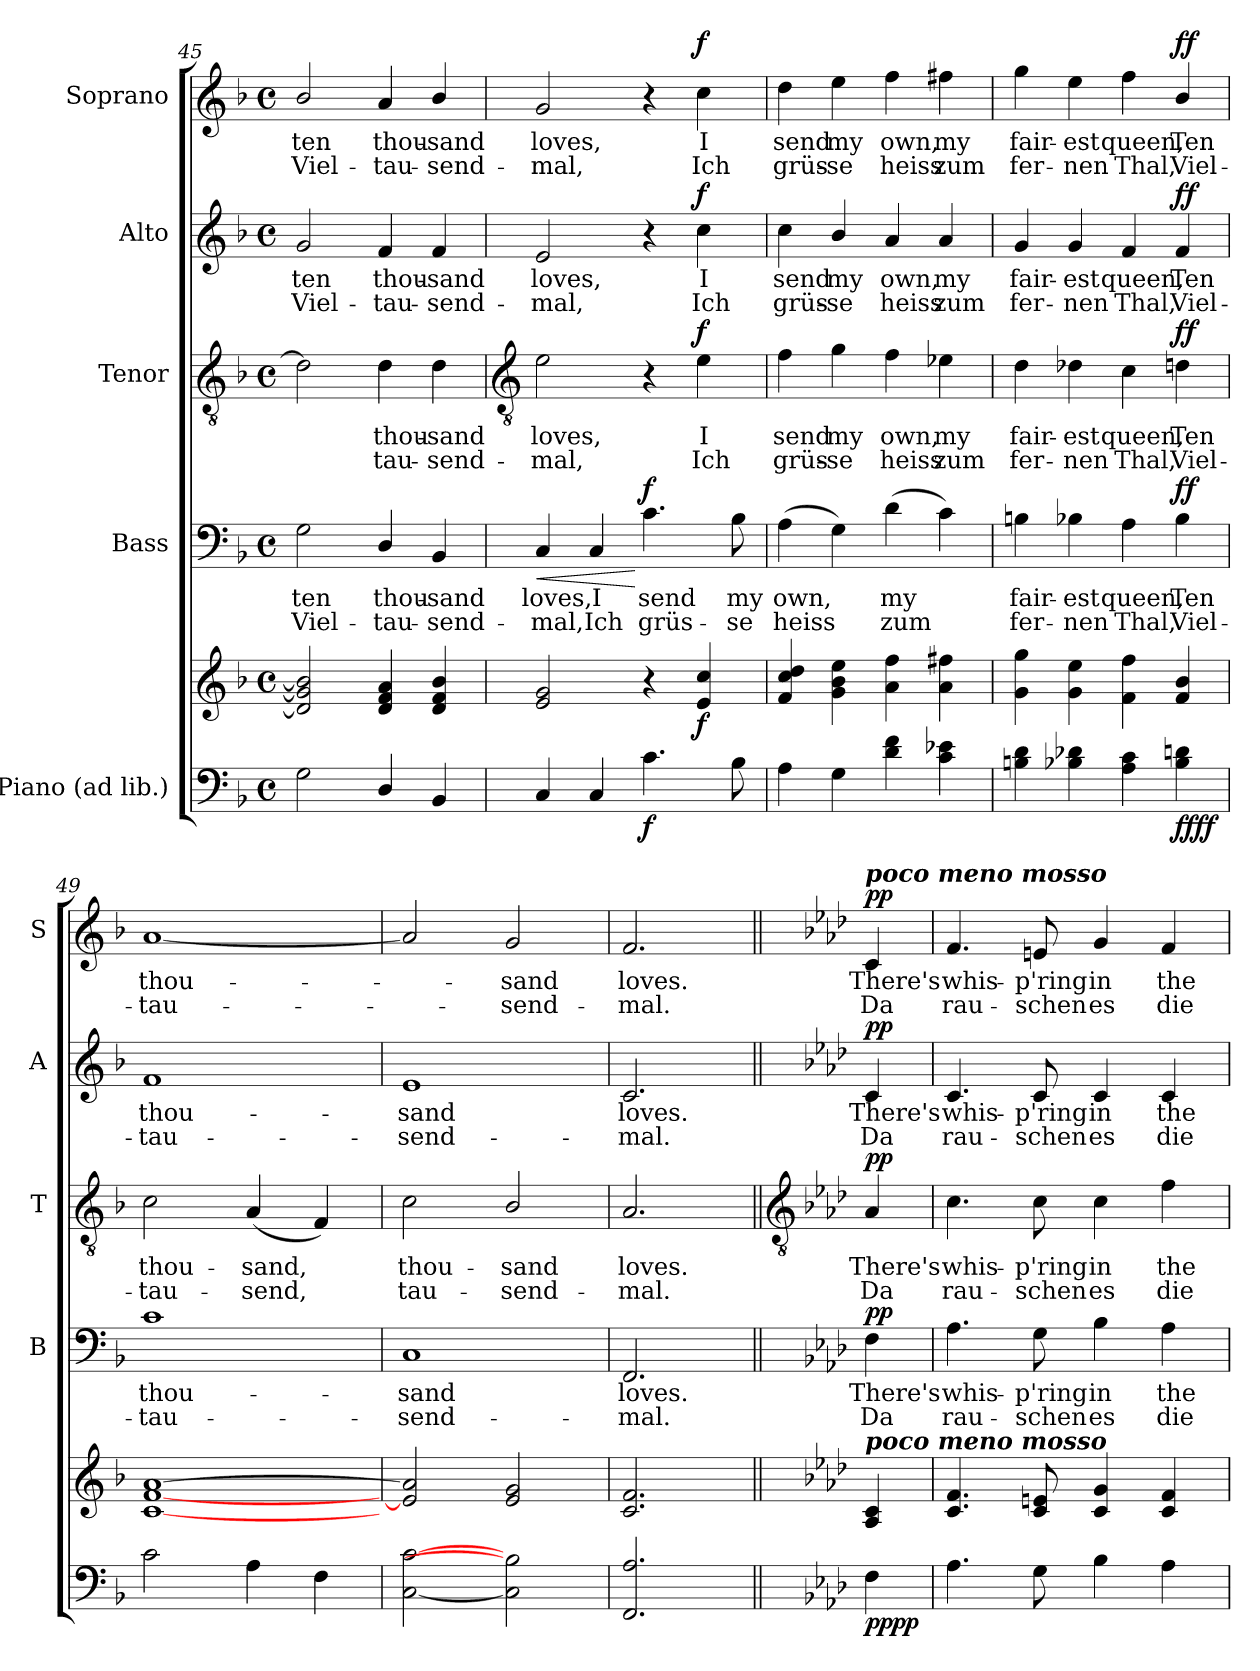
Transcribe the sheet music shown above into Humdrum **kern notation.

**kern	**kern	**dynam	**kern	**text	**text	**dynam	**kern	**text	**text	**dynam	**kern	**text	**text	**dynam	**kern	**text	**text	**dynam
*part5	*part5	*part5	*part4	*part4	*part4	*part4	*part3	*part3	*part3	*part3	*part2	*part2	*part2	*part2	*part1	*part1	*part1	*part1
*staff6	*staff5	*staff5/6	*staff4	*staff4	*staff4	*staff4	*staff3	*staff3	*staff3	*staff3	*staff2	*staff2	*staff2	*staff2	*staff1	*staff1	*staff1	*staff1
*I"Piano (ad lib.)	*	*	*I"Bass	*	*	*	*I"Tenor	*	*	*	*I"Alto	*	*	*	*I"Soprano	*	*	*
*	*	*	*I'B	*	*	*	*I'T	*	*	*	*I'A	*	*	*	*I'S	*	*	*
*clefF4	*clefG2	*	*clefF4	*	*	*	*clefGv2	*	*	*	*clefG2	*	*	*	*clefG2	*	*	*
*k[b-]	*k[b-]	*	*k[b-]	*	*	*	*k[b-]	*	*	*	*k[b-]	*	*	*	*k[b-]	*	*	*
*F:	*F:	*	*F:	*	*	*	*F:	*	*	*	*F:	*	*	*	*F:	*	*	*
*M4/4	*M4/4	*	*M4/4	*	*	*	*M4/4	*	*	*	*M4/4	*	*	*	*M4/4	*	*	*
*met(c)	*met(c)	*	*met(c)	*	*	*	*met(c)	*	*	*	*met(c)	*	*	*	*met(c)	*	*	*
=45	=45	=45	=45	=45	=45	=45	=45	=45	=45	=45	=45	=45	=45	=45	=45	=45	=45	=45
*	*^	*	*	*	*	*	*	*	*	*	*	*	*	*	*	*	*	*
!	!	!	!	!	!LO:LY:b	!LO:LY:b	!	!	!	!	!	!	!LO:LY:b	!LO:LY:b	!	!	!LO:LY:b	!LO:LY:b	!
2G	2d/] 2g/] 2b-/]	1ryy	.	2G	ten	Viel-	.	2d]	.	.	.	2g	ten	Viel-	.	2b-/	ten	Viel-	.
!	!	!	!	!	!LO:LY:b	!LO:LY:b	!	!	!LO:LY:b	!LO:LY:b	!	!	!LO:LY:b	!LO:LY:b	!	!	!LO:LY:b	!LO:LY:b	!
4D/	4d/ 4f/ 4a/	.	.	4D/	-thou-	-tau-	.	4d	thou-	-tau-	.	4f	-thou-	-tau-	.	4a	-thou-	-tau-	.
!	!	!	!	!	!LO:LY:b	!LO:LY:b	!	!	!LO:LY:b	!LO:LY:b	!	!	!LO:LY:b	!LO:LY:b	!	!	!LO:LY:b	!LO:LY:b	!
4BB-	4d/ 4f/ 4b-/	.	.	4BB-	-sand	send-	.	4d	-sand	send-	.	4f	-sand	send-	.	4b-/	-sand	send-	.
*	*v	*v	*	*	*	*	*	*	*	*	*	*	*	*	*	*	*	*	*
!!LO:LB:g=z
=46	=46	=46	=46	=46	=46	=46	=46	=46	=46	=46	=46	=46	=46	=46	=46	=46	=46	=46
*	*	*	*	*	*	*	*clefGv2	*	*	*	*	*	*	*	*	*	*	*
!	!	!	!	!LO:LY:b	!LO:LY:b	!LO:HP:b	!	!LO:LY:b	!LO:LY:b	!	!	!LO:LY:b	!LO:LY:b	!	!	!LO:LY:b	!LO:LY:b	!
4C	2e 2g	.	4C	-loves,	mal,	<	2e	-loves,	mal,	.	2e	-loves,	mal,	.	2g	-loves,	mal,	.
!	!	!	!	!LO:LY:b	!LO:LY:b	!	!	!	!	!	!	!	!	!	!	!	!	!
4C	.	.	4C	I	Ich	.	.	.	.	.	.	.	.	.	.	.	.	.
!	!	!LO:DY:b=2	!	!LO:LY:b	!LO:LY:b	!LO:DY:n=1:b	!	!	!	!	!	!	!	!	!	!	!	!
4.c	4r	f	4.c	send	grüs-	[ f	4r	.	.	.	4r	.	.	.	4r	.	.	.
!	!	!LO:DY:b	!	!	!	!	!	!LO:LY:b	!LO:LY:b	!LO:DY:b	!	!LO:LY:b	!LO:LY:b	!LO:DY:b	!	!LO:LY:b	!LO:LY:b	!LO:DY:b
.	4e 4cc	f	.	.	.	.	4e	I	Ich	f	4cc	I	Ich	f	4cc	I	Ich	f
!	!	!	!	!LO:LY:b	!LO:LY:b	!	!	!	!	!	!	!	!	!	!	!	!	!
8B-	.	.	8B-	-my	se	.	.	.	.	.	.	.	.	.	.	.	.	.
=47	=47	=47	=47	=47	=47	=47	=47	=47	=47	=47	=47	=47	=47	=47	=47	=47	=47	=47
!	!	!	!	!LO:LY:b	!LO:LY:b	!	!	!LO:LY:b	!LO:LY:b	!	!	!LO:LY:b	!LO:LY:b	!	!	!LO:LY:b	!LO:LY:b	!
4A	4f 4cc 4dd	.	(>4A	own,	heiss	.	4f	send	grüs-	.	4cc	send	grüs-	.	4dd	send	grüs-	.
!	!	!	!	!	!	!	!	!LO:LY:b	!LO:LY:b	!	!	!LO:LY:b	!LO:LY:b	!	!	!LO:LY:b	!LO:LY:b	!
4G	4g 4b- 4ee	.	4G)	.	.	.	4g	-my	se	.	4b-/	-my	se	.	4ee	-my	se	.
!	!	!	!	!LO:LY:b	!LO:LY:b	!	!	!LO:LY:b	!LO:LY:b	!	!	!LO:LY:b	!LO:LY:b	!	!	!LO:LY:b	!LO:LY:b	!
4d 4f	4a 4ff	.	(>4d	my	zum	.	4f	own,	heiss	.	4a	own,	heiss	.	4ff	own,	heiss	.
!	!	!	!	!	!	!	!	!LO:LY:b	!LO:LY:b	!	!	!LO:LY:b	!LO:LY:b	!	!	!LO:LY:b	!LO:LY:b	!
4c 4e-X	4a 4ff#X	.	4c)	.	.	.	4e-X	my	zum	.	4a	my	zum	.	4ff#X	my	zum	.
=48	=48	=48	=48	=48	=48	=48	=48	=48	=48	=48	=48	=48	=48	=48	=48	=48	=48	=48
!	!	!	!	!LO:LY:b	!LO:LY:b	!	!	!LO:LY:b	!LO:LY:b	!	!	!LO:LY:b	!LO:LY:b	!	!	!LO:LY:b	!LO:LY:b	!
4Bn 4d	4g 4gg	.	4Bn	fair-	-fer-	.	4d	fair-	-fer-	.	4g	fair-	-fer-	.	4gg	fair-	-fer-	.
!	!	!	!	!LO:LY:b	!LO:LY:b	!	!	!LO:LY:b	!LO:LY:b	!	!	!LO:LY:b	!LO:LY:b	!	!	!LO:LY:b	!LO:LY:b	!
4B-X 4d-X	4g 4ee	.	4B-X	-est	nen	.	4d-X	-est	nen	.	4g	-est	nen	.	4ee	-est	nen	.
!	!	!	!	!LO:LY:b	!LO:LY:b	!	!	!LO:LY:b	!LO:LY:b	!	!	!LO:LY:b	!LO:LY:b	!	!	!LO:LY:b	!LO:LY:b	!
4A 4c	4f 4ff	.	4A	queen,	Thal,	.	4c	queen,	Thal,	.	4f	queen,	Thal,	.	4ff	queen,	Thal,	.
!	!	!LO:DY:b=2	!	!LO:LY:b	!LO:LY:b	!	!	!LO:LY:b	!LO:LY:b	!	!	!LO:LY:b	!LO:LY:b	!	!	!LO:LY:b	!LO:LY:b	!
!	!	!LO:DY:n=1:b	!	!	!	!LO:DY:b	!	!	!	!LO:DY:b	!	!	!	!LO:DY:b	!	!	!	!LO:DY:b
4B- 4dn	4f/ 4b-/	ff ff	4B-	Ten	Viel-	ff	4dn	Ten	Viel-	ff	4f	Ten	Viel-	ff	4b-/	Ten	Viel-	ff
=49	=49	=49	=49	=49	=49	=49	=49	=49	=49	=49	=49	=49	=49	=49	=49	=49	=49	=49
!	!	!	!	!LO:LY:b	!LO:LY:b	!	!	!LO:LY:b	!LO:LY:b	!	!	!LO:LY:b	!LO:LY:b	!	!	!LO:LY:b	!LO:LY:b	!
2c	[1c [1f [1a	.	1c	-thou-	-tau-	.	2c	-thou-	-tau-	.	1f	-thou-	-tau-	.	[1a	-thou-	tau-	.
!	!	!	!	!	!	!	!	!LO:LY:b	!LO:LY:b	!	!	!	!	!	!	!	!	!
4A	.	.	.	.	.	.	(<4A	-sand,	send,	.	.	.	.	.	.	.	.	.
4F	.	.	.	.	.	.	4F)	.	.	.	.	.	.	.	.	.	.	.
=50	=50	=50	=50	=50	=50	=50	=50	=50	=50	=50	=50	=50	=50	=50	=50	=50	=50	=50
!	!	!	!	!LO:LY:b	!LO:LY:b	!	!	!LO:LY:b	!LO:LY:b	!	!	!LO:LY:b	!LO:LY:b	!	!	!	!	!
[2C [2c	2e] 2a]	.	1C	-sand	send-	.	2c	thou-	-tau-	.	1e	-sand	send-	.	2a]	.	.	.
!	!	!	!	!	!	!	!	!LO:LY:b	!LO:LY:b	!	!	!	!	!	!	!LO:LY:b	!LO:LY:b	!
2C] 2B-]	2e 2g	.	.	.	.	.	2B-/	-sand	send-	.	.	.	.	.	2g	sand	send-	.
=51	=51	=51	=51	=51	=51	=51	=51	=51	=51	=51	=51	=51	=51	=51	=51	=51	=51	=51
!	!	!	!	!LO:LY:b	!LO:LY:b	!	!	!LO:LY:b	!LO:LY:b	!	!	!LO:LY:b	!LO:LY:b	!	!	!LO:LY:b	!LO:LY:b	!
2.FF 2.A	2.c 2.f	.	2.FF	-loves.	mal.	.	2.A	-loves.	mal.	.	2.c	-loves.	mal.	.	2.f	-loves.	mal.	.
!!LO:LB:g=z
=52||	=52||	=52||	=52||	=52||	=52||	=52||	=52||	=52||	=52||	=52||	=52||	=52||	=52||	=52||	=52||	=52||	=52||	=52||
*	*	*	*	*	*	*	*clefGv2	*	*	*	*	*	*	*	*	*	*	*
*k[b-e-a-d-]	*k[b-e-a-d-]	*	*k[b-e-a-d-]	*	*	*	*k[b-e-a-d-]	*	*	*	*k[b-e-a-d-]	*	*	*	*k[b-e-a-d-]	*	*	*
*A-:	*A-:	*	*A-:	*	*	*	*A-:	*	*	*	*A-:	*	*	*	*A-:	*	*	*
*	*^	*	*	*	*	*	*	*	*	*	*	*	*	*	*	*	*	*
!	!	!	!	!	!	!	!	!	!	!	!	!	!	!	!	!LO:TX:a:Bi:t=poco meno mosso	!	!	!
!	!LO:TX:a:Bi:t=poco meno mosso	!	!	!	!	!	!	!	!	!	!	!	!	!	!	!	!	!	!
!	!	!	!LO:DY:b=2	!	!LO:LY:b	!LO:LY:b	!	!	!LO:LY:b	!LO:LY:b	!	!	!LO:LY:b	!LO:LY:b	!	!	!LO:LY:b	!LO:LY:b	!
!	!	!	!LO:DY:n=1:b	!	!	!	!LO:DY:b	!	!	!	!LO:DY:b	!	!	!	!LO:DY:b	!	!	!	!LO:DY:b
4F\	4A-/ 4c/	4ryy	pp pp	4F	There's	Da	pp	4A-	There's	Da	pp	4c	There's	Da	pp	4c	There's	Da	pp
=53	=53	=53	=53	=53	=53	=53	=53	=53	=53	=53	=53	=53	=53	=53	=53	=53	=53	=53	=53
!	!	!	!	!	!LO:LY:b	!LO:LY:b	!	!	!LO:LY:b	!LO:LY:b	!	!	!LO:LY:b	!LO:LY:b	!	!	!LO:LY:b	!LO:LY:b	!
4.A-	4.c/ 4.f/	1ryy	.	4.A-	whis-	-rau-	.	4.c	whis-	-rau-	.	4.c	whis-	-rau-	.	4.f	whis-	-rau-	.
!	!	!	!	!	!LO:LY:b	!LO:LY:b	!	!	!LO:LY:b	!LO:LY:b	!	!	!LO:LY:b	!LO:LY:b	!	!	!LO:LY:b	!LO:LY:b	!
8G	8c/ 8en/	.	.	8G	-p'ring	schen	.	8c	-p'ring	schen	.	8c	-p'ring	schen	.	8en	-p'ring	schen	.
!	!	!	!	!	!LO:LY:b	!LO:LY:b	!	!	!LO:LY:b	!LO:LY:b	!	!	!LO:LY:b	!LO:LY:b	!	!	!LO:LY:b	!LO:LY:b	!
4B-	4c/ 4g/	.	.	4B-	in	es	.	4c	in	es	.	4c	in	es	.	4g	in	es	.
!	!	!	!	!	!LO:LY:b	!LO:LY:b	!	!	!LO:LY:b	!LO:LY:b	!	!	!LO:LY:b	!LO:LY:b	!	!	!LO:LY:b	!LO:LY:b	!
4A-	4c/ 4f/	.	.	4A-	the	die	.	4f	the	die	.	4c	the	die	.	4f	the	die	.
*	*v	*v	*	*	*	*	*	*	*	*	*	*	*	*	*	*	*	*	*
=	=	=	=	=	=	=	=	=	=	=	=	=	=	=	=	=	=	=
*-	*-	*-	*-	*-	*-	*-	*-	*-	*-	*-	*-	*-	*-	*-	*-	*-	*-	*-
